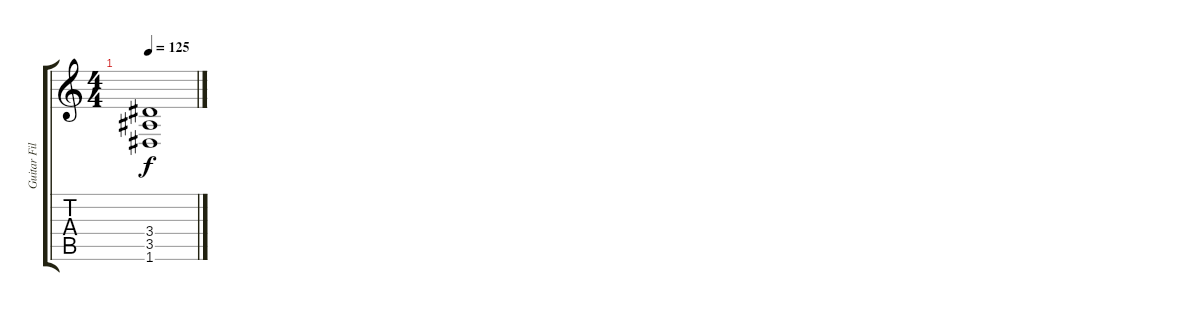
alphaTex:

\track ("Guitar Fills" "Guitar Fil") {instrument overdrivenguitar}
\staff {score tabs}
\tuning (D4 A3 F3 C3 G2 D2) {hide}
\ts (4 4)
\tempo 125
\clef g2
\ks c
(3.4{t} 3.5{t} 1.6{t}).1{dy f}
